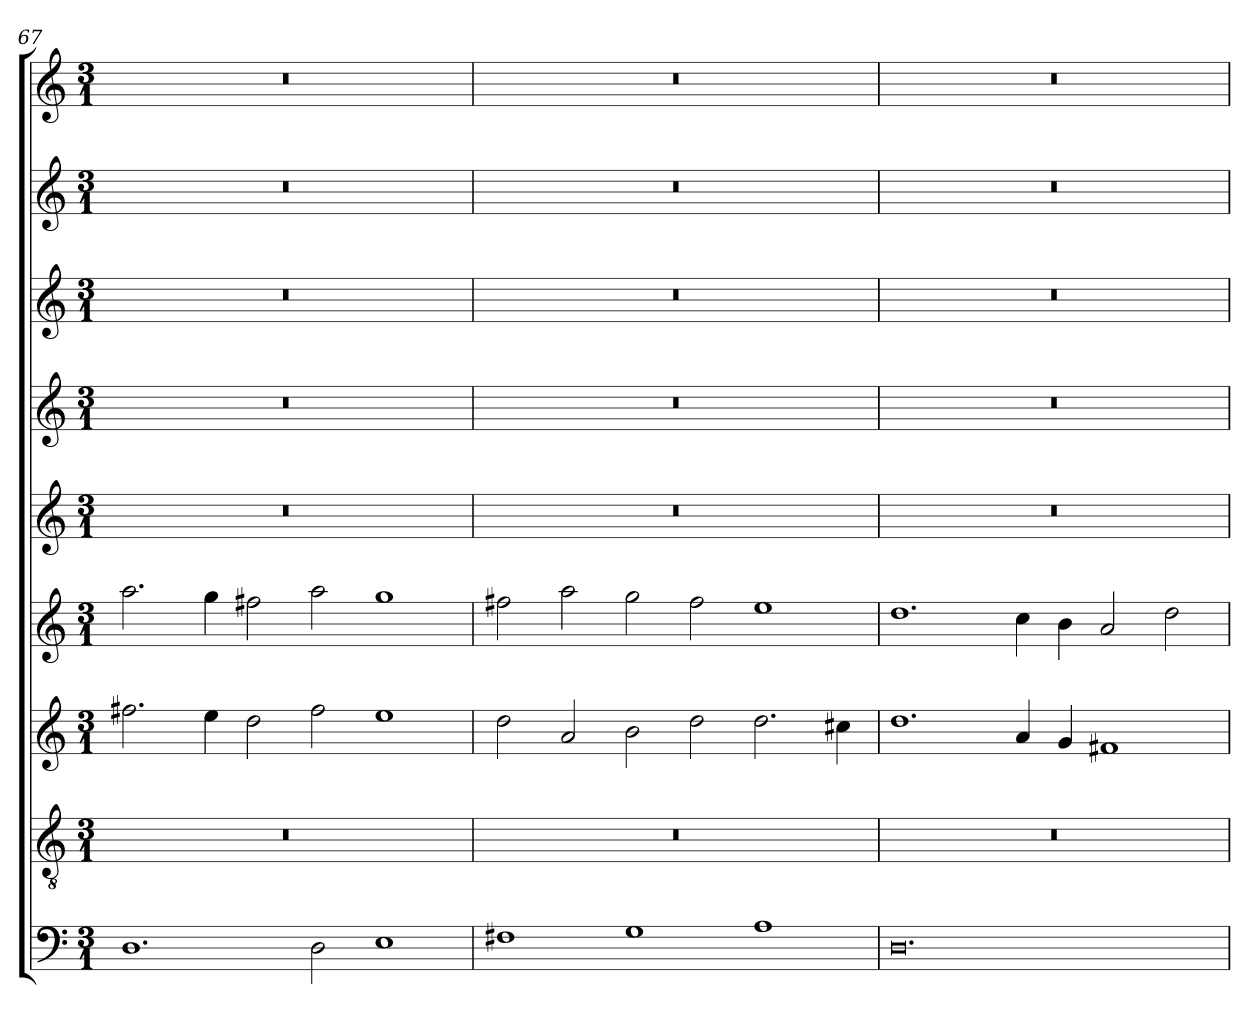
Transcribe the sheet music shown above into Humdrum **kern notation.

**kern	**kern	**kern	**kern	**kern	**kern	**kern	**kern	**kern
*part9	*part8	*part7	*part6	*part5	*part4	*part3	*part2	*part1
*staff9	*staff8	*staff7	*staff6	*staff5	*staff4	*staff3	*staff2	*staff1
!!LO:LB:g=z
*clefF4	*clefGv2	*clefG2	*clefG2	*clefG2	*clefG2	*clefG2	*clefG2	*clefG2
*k[]	*k[]	*k[]	*k[]	*k[]	*k[]	*k[]	*k[]	*k[]
*C:	*C:	*C:	*C:	*C:	*C:	*C:	*C:	*C:
*M3/1	*M3/1	*M3/1	*M3/1	*M3/1	*M3/1	*M3/1	*M3/1	*M3/1
=67	=67	=67	=67	=67	=67	=67	=67	=67
1.D	0.r	2.ff#X\	2.aa\	0.r	0.r	0.r	0.r	0.r
.	.	4ee\	4gg\	.	.	.	.	.
.	.	2dd\	2ff#X\	.	.	.	.	.
2D\	.	2ff#\	2aa\	.	.	.	.	.
1E	.	1ee	1gg	.	.	.	.	.
=68	=68	=68	=68	=68	=68	=68	=68	=68
1F#X	0.r	2dd\	2ff#X\	0.r	0.r	0.r	0.r	0.r
.	.	2a/	2aa\	.	.	.	.	.
1G	.	2b\	2gg\	.	.	.	.	.
.	.	2dd\	2ff#\	.	.	.	.	.
1A	.	2.dd\	1ee	.	.	.	.	.
.	.	4cc#X\	.	.	.	.	.	.
=69	=69	=69	=69	=69	=69	=69	=69	=69
0.D	0.r	1.dd	1.dd	0.r	0.r	0.r	0.r	0.r
.	.	4a/	4cc\	.	.	.	.	.
.	.	4g/	4b\	.	.	.	.	.
.	.	1f#X	2a/	.	.	.	.	.
.	.	.	2dd\	.	.	.	.	.
=	=	=	=	=	=	=	=	=
*-	*-	*-	*-	*-	*-	*-	*-	*-
